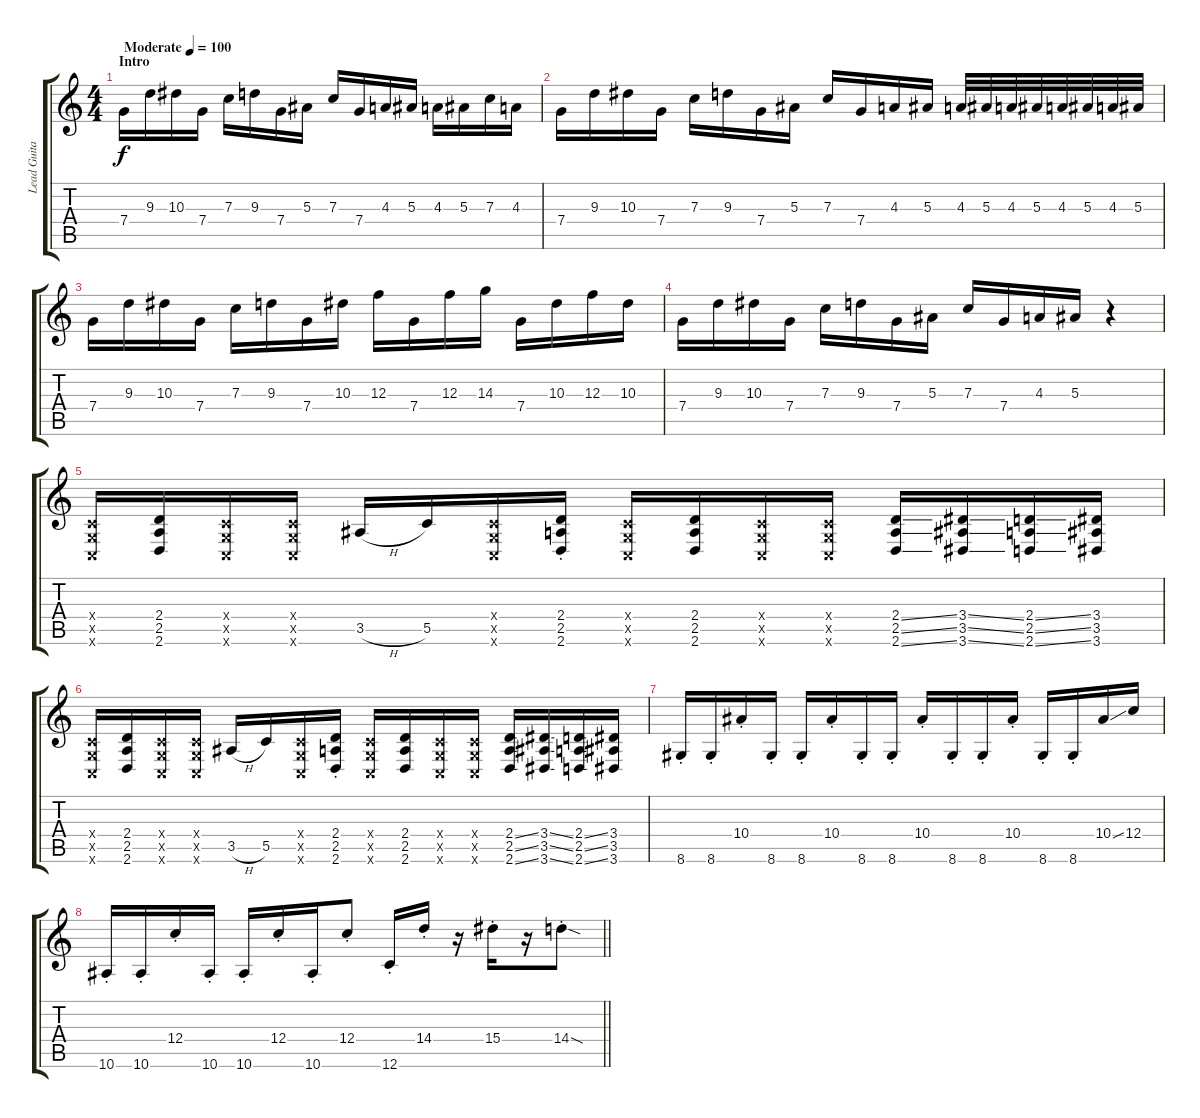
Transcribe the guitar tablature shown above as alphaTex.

\track ("Lead Guitar" "Lead Guita") {instrument overdrivenguitar}
\staff {score tabs}
\tuning (D4 A3 F3 C3 G2 C2) {hide}
\ts (4 4)
\section ("" "Intro")
\tempo (100 "Moderate")
\clef g2
\ks c
7.4.16{dy f instrument overdrivenguitar} 9.3.16 10.3.16 7.4.16 7.3.16 9.3.16 7.4.16 5.3.16 7.3.16 7.4.16 4.3.16 5.3.16 4.3.16 5.3.16 7.3.16 4.3.16 |
7.4.16 9.3.16 10.3.16 7.4.16 7.3.16 9.3.16 7.4.16 5.3.16 7.3.16 7.4.16 4.3.16 5.3.16 4.3.32 5.3.32 4.3.32 5.3.32 4.3.32 5.3.32 4.3.32 5.3.32 |
7.4.16 9.3.16 10.3.16 7.4.16 7.3.16 9.3.16 7.4.16 10.3.16 12.3.16 7.4.16 12.3.16 14.3.16 7.4.16 10.3.16 12.3.16 10.3.16 |
7.4.16 9.3.16 10.3.16 7.4.16 7.3.16 9.3.16 7.4.16 5.3.16 7.3.16 7.4.16 4.3.16 5.3.16 r.4 |
(0.4{x} 0.5{x} 0.6{x}).16 (2.4 2.5 2.6).16 (0.4{x} 0.5{x} 0.6{x}).16 (0.4{x} 0.5{x} 0.6{x}).16 3.5{h}.16 5.5.16 (0.4{x} 0.5{x} 0.6{x}).16 (2.4{st} 2.5{st} 2.6{st}).16 (0.4{x} 0.5{x} 0.6{x}).16 (2.4 2.5 2.6).16 (0.4{x} 0.5{x} 0.6{x}).16 (0.4{x} 0.5{x} 0.6{x}).16 (2.4{ss} 2.5{ss} 2.6{ss}).16 (3.4{ss} 3.5{ss} 3.6{ss}).16 (2.4{ss} 2.5{ss} 2.6{ss}).16 (3.4 3.5 3.6).16 |
(0.4{x} 0.5{x} 0.6{x}).16 (2.4 2.5 2.6).16 (0.4{x} 0.5{x} 0.6{x}).16 (0.4{x} 0.5{x} 0.6{x}).16 3.5{h}.16 5.5.16 (0.4{x} 0.5{x} 0.6{x}).16 (2.4{st} 2.5{st} 2.6{st}).16 (0.4{x} 0.5{x} 0.6{x}).16 (2.4 2.5 2.6).16 (0.4{x} 0.5{x} 0.6{x}).16 (0.4{x} 0.5{x} 0.6{x}).16 (2.4{ss} 2.5{ss} 2.6{ss}).16 (3.4{ss} 3.5{ss} 3.6{ss}).16 (2.4{ss} 2.5{ss} 2.6{ss}).16 (3.4 3.5 3.6).16 |
8.6{st}.16 8.6{st}.16 10.4{st}.16 8.6{st}.16 8.6{st}.16 10.4{st}.16 8.6{st}.16 8.6{st}.16 10.4{st}.16 8.6{st}.16 8.6{st}.16 10.4{st}.16 8.6{st}.16 8.6{st}.16 10.4{ss}.16 12.4.16 |
\barLineRight lightlight
10.6{st}.16 10.6{st}.16 12.4{st}.16 10.6{st}.16 10.6{st}.16 12.4{st}.16 10.6{st}.16 12.4{st}.8 12.6{st}.16 14.4{st}.16 r.16 15.4{st}.16 r.16 14.4{sod st}.8
